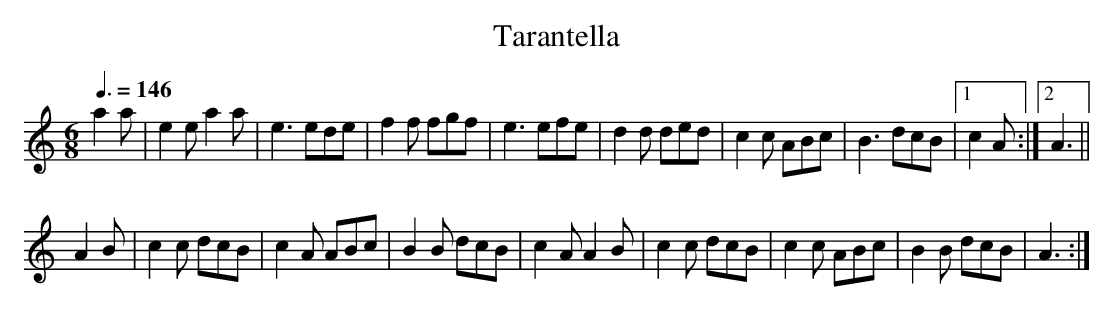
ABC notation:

X:1
T:Tarantella
L:1/8
M:6/8
Q:3/8=146
K:A minor
a2a|e2e a2a|e3 ede|f2f fgf|e3 efe|d2d ded|c2c ABc|B3 dcB|1c2A:|2 A3||
A2B|c2c dcB|c2A ABc|B2B dcB|c2A A2B|c2c dcB|c2c ABc|B2B dcB|A3:|
